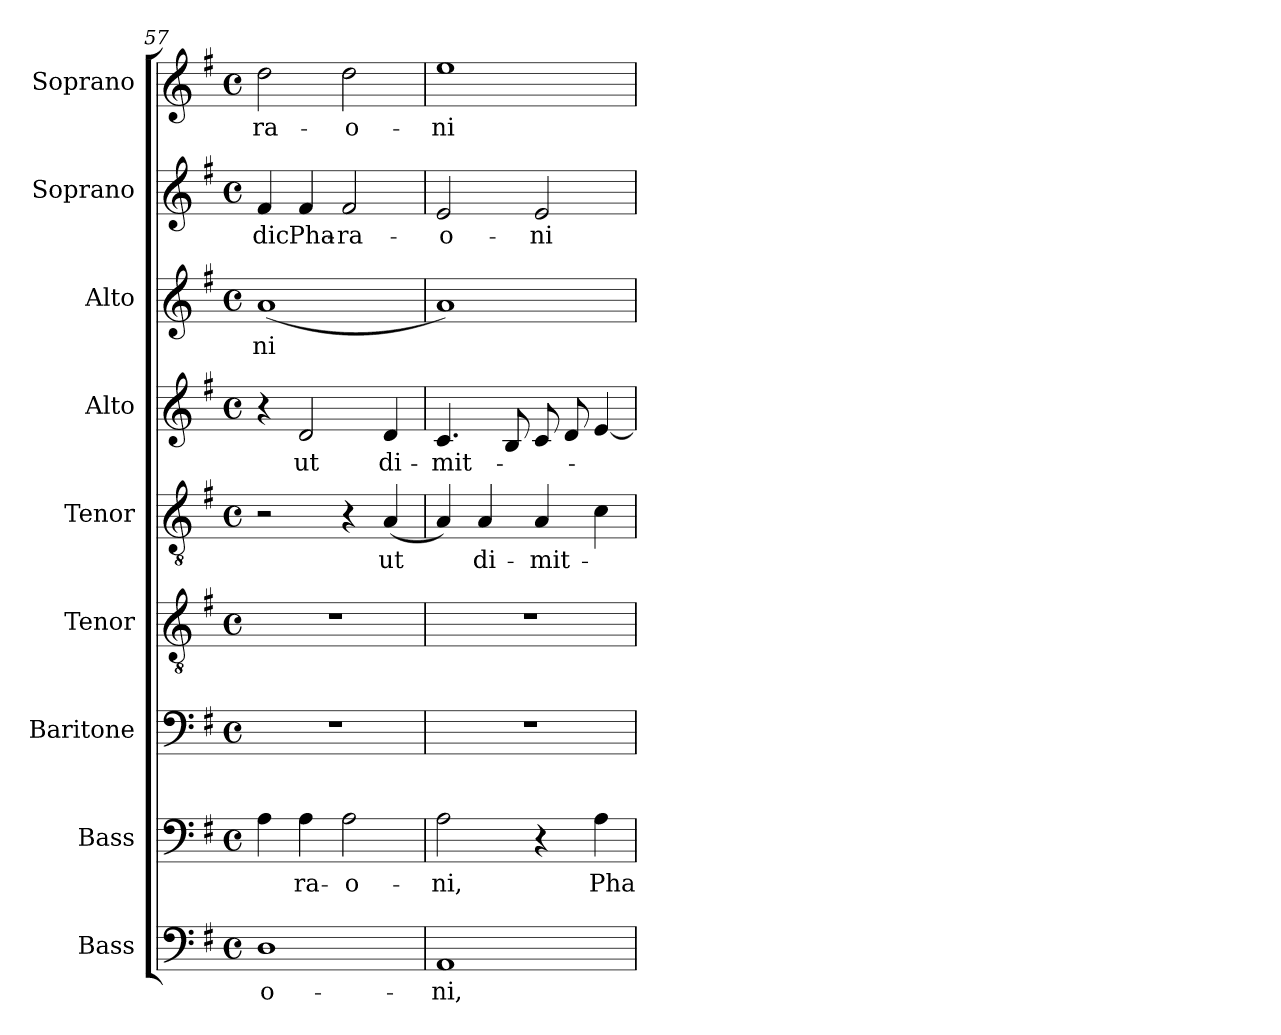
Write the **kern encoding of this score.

**kern	**text	**kern	**text	**kern	**kern	**kern	**text	**kern	**text	**kern	**text	**kern	**text	**kern	**text
*part9	*part9	*part8	*part8	*part7	*part6	*part5	*part5	*part4	*part4	*part3	*part3	*part2	*part2	*part1	*part1
*staff9	*staff9	*staff8	*staff8	*staff7	*staff6	*staff5	*staff5	*staff4	*staff4	*staff3	*staff3	*staff2	*staff2	*staff1	*staff1
*I"Bass	*	*I"Bass	*	*I"Baritone	*I"Tenor	*I"Tenor	*	*I"Alto	*	*I"Alto	*	*I"Soprano	*	*I"Soprano	*
*I'B.	*	*I'B.	*	*I'Bar.	*I'T.	*I'T.	*	*I'A.	*	*I'A.	*	*I'S.	*	*I'S.	*
*clefF4	*	*clefF4	*	*clefF4	*clefGv2	*clefGv2	*	*clefG2	*	*clefG2	*	*clefG2	*	*clefG2	*
*	*	*	*	*	*ITrd7c12	*ITrd7c12	*	*	*	*	*	*	*	*	*
*k[f#]	*	*k[f#]	*	*k[f#]	*k[f#]	*k[f#]	*	*k[f#]	*	*k[f#]	*	*k[f#]	*	*k[f#]	*
*G:	*	*G:	*	*G:	*G:	*G:	*	*G:	*	*G:	*	*G:	*	*G:	*
*M4/4	*	*M4/4	*	*M4/4	*M4/4	*M4/4	*	*M4/4	*	*M4/4	*	*M4/4	*	*M4/4	*
*met(c)	*	*met(c)	*	*met(c)	*met(c)	*met(c)	*	*met(c)	*	*met(c)	*	*met(c)	*	*met(c)	*
=57	=57	=57	=57	=57	=57	=57	=57	=57	=57	=57	=57	=57	=57	=57	=57
!	!LO:LY:b:color=#000000	!	!	!	!	!	!	!	!	!	!	!	!	!	!
!	!	!	!	!	!	!	!	!	!	!	!LO:LY:b:color=#000000	!	!	!	!
!	!	!	!	!	!	!	!	!	!	!	!	!	!LO:LY:b:color=#000000	!	!
!	!	!	!	!	!	!	!	!	!	!	!	!	!	!	!LO:LY:b:color=#000000
1Di	-o-	4Ai\	.	1r	1r	2r	.	4r	.	(1ai	-ni	4f#i/	-dic	2ddi\	-ra-
!	!	!	!LO:LY:b:color=#000000	!	!	!	!	!	!	!	!	!	!	!	!
!	!	!	!	!	!	!	!	!	!LO:LY:b:color=#000000	!	!	!	!	!	!
!	!	!	!	!	!	!	!	!	!	!	!	!	!LO:LY:b:color=#000000	!	!
.	.	4Ai\	-ra-	.	.	.	.	2di/	ut	.	.	4f#i/	Pha-	.	.
!	!	!	!LO:LY:b:color=#000000	!	!	!	!	!	!	!	!	!	!	!	!
!	!	!	!	!	!	!	!	!	!	!	!	!	!LO:LY:b:color=#000000	!	!
!	!	!	!	!	!	!	!	!	!	!	!	!	!	!	!LO:LY:b:color=#000000
.	.	2Ai\	-o-	.	.	4r	.	.	.	.	.	2f#i/	-ra-	2ddi\	-o-
!	!	!	!	!	!	!	!LO:LY:b:color=#000000	!	!	!	!	!	!	!	!
!	!	!	!	!	!	!	!	!	!LO:LY:b:color=#000000	!	!	!	!	!	!
.	.	.	.	.	.	(4AAi/	ut	4di/	di-	.	.	.	.	.	.
=58	=58	=58	=58	=58	=58	=58	=58	=58	=58	=58	=58	=58	=58	=58	=58
!	!LO:LY:b:color=#000000	!	!	!	!	!	!	!	!	!	!	!	!	!	!
!	!	!	!LO:LY:b:color=#000000	!	!	!	!	!	!	!	!	!	!	!	!
!	!	!	!	!	!	!	!	!	!LO:LY:b:color=#000000	!	!	!	!	!	!
!	!	!	!	!	!	!	!	!	!	!	!	!	!LO:LY:b:color=#000000	!	!
!	!	!	!	!	!	!	!	!	!	!	!	!	!	!	!LO:LY:b:color=#000000
1AAi	-ni,	2Ai\	-ni,	1r	1r	4AAi/)	.	4.ci/	-mit-	1ai)	.	2ei/	-o-	1eei	-ni
!	!	!	!	!	!	!	!LO:LY:b:color=#000000	!	!	!	!	!	!	!	!
.	.	.	.	.	.	4AAi/	di-	.	.	.	.	.	.	.	.
.	.	.	.	.	.	.	.	8Bi/	.	.	.	.	.	.	.
!	!	!	!	!	!	!	!LO:LY:b:color=#000000	!	!	!	!	!	!	!	!
!	!	!	!	!	!	!	!	!	!	!	!	!	!LO:LY:b:color=#000000	!	!
.	.	4r	.	.	.	4AAi/	-mit-	8ci/	.	.	.	2ei/	-ni	.	.
.	.	.	.	.	.	.	.	8di/	.	.	.	.	.	.	.
!	!	!	!LO:LY:b:color=#000000	!	!	!	!	!	!	!	!	!	!	!	!
.	.	4Ai\	Pha-	.	.	4Ci\	.	[4ei/	.	.	.	.	.	.	.
=	=	=	=	=	=	=	=	=	=	=	=	=	=	=	=
*-	*-	*-	*-	*-	*-	*-	*-	*-	*-	*-	*-	*-	*-	*-	*-
